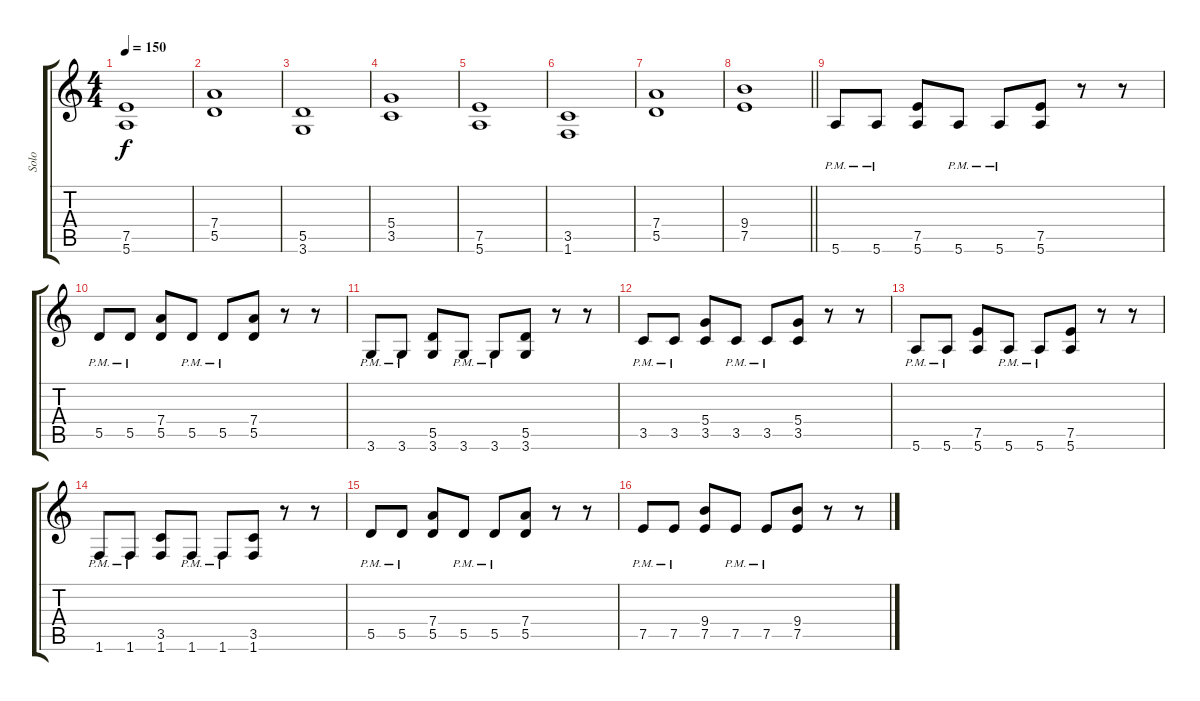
\track ("Solo" "Solo") {instrument distortionguitar}
\staff {score tabs}
\tuning (E4 B3 G3 D3 A2 E2) {hide}
\ts (4 4)
\tempo 150
\clef g2
\ks c
(7.5 5.6).1{dy f} |
(7.4 5.5).1 |
(5.5 3.6).1 |
(5.4 3.5).1 |
(7.5 5.6).1 |
(3.5 1.6).1 |
(7.4 5.5).1 |
\barLineRight lightlight
(9.4 7.5).1 |
5.6{pm}.8 5.6{pm}.8 (7.5 5.6).8 5.6{pm}.8 5.6{pm}.8 (7.5 5.6).8 r.8 r.8 |
5.5{pm}.8 5.5{pm}.8 (7.4 5.5).8 5.5{pm}.8 5.5{pm}.8 (7.4 5.5).8 r.8 r.8 |
3.6{pm}.8 3.6{pm}.8 (5.5 3.6).8 3.6{pm}.8 3.6{pm}.8 (5.5 3.6).8 r.8 r.8 |
3.5{pm}.8 3.5{pm}.8 (5.4 3.5).8 3.5{pm}.8 3.5{pm}.8 (5.4 3.5).8 r.8 r.8 |
5.6{pm}.8 5.6{pm}.8 (7.5 5.6).8 5.6{pm}.8 5.6{pm}.8 (7.5 5.6).8 r.8 r.8 |
1.6{pm}.8 1.6{pm}.8 (3.5 1.6).8 1.6{pm}.8 1.6{pm}.8 (3.5 1.6).8 r.8 r.8 |
5.5{pm}.8 5.5{pm}.8 (7.4 5.5).8 5.5{pm}.8 5.5{pm}.8 (7.4 5.5).8 r.8 r.8 |
7.5{pm}.8 7.5{pm}.8 (9.4 7.5).8 7.5{pm}.8 7.5{pm}.8 (9.4 7.5).8 r.8 r.8
